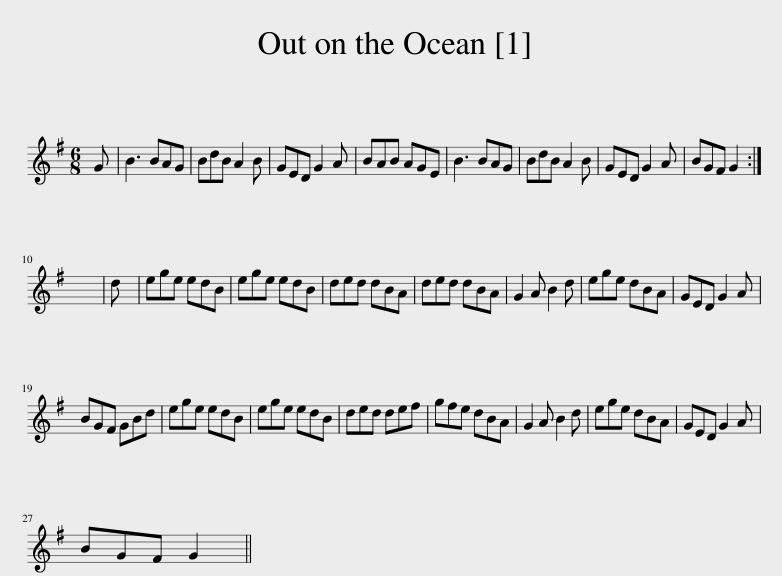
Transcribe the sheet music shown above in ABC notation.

X:1
L:1/8
M:6/8
I:linebreak $
K:G
V:1 treble
V:1
 G | B3 BAG | BdB A2 B | GED G2 A | BAB AGE | %5
 B3 BAG | BdB A2 B | GED G2 A | BGF G2 :|$ x6 | %10
 d | ege edB | ege edB | ded dBA | ded dBA | %15
 G2 A B2 d | ege dBA | GED G2 A |$ BGF GBd | ege edB | %20
 ege edB | ded def | gfe dBA | G2 A B2 d | ege dBA | %25
 GED G2 A |$ BGF G2 || %27
